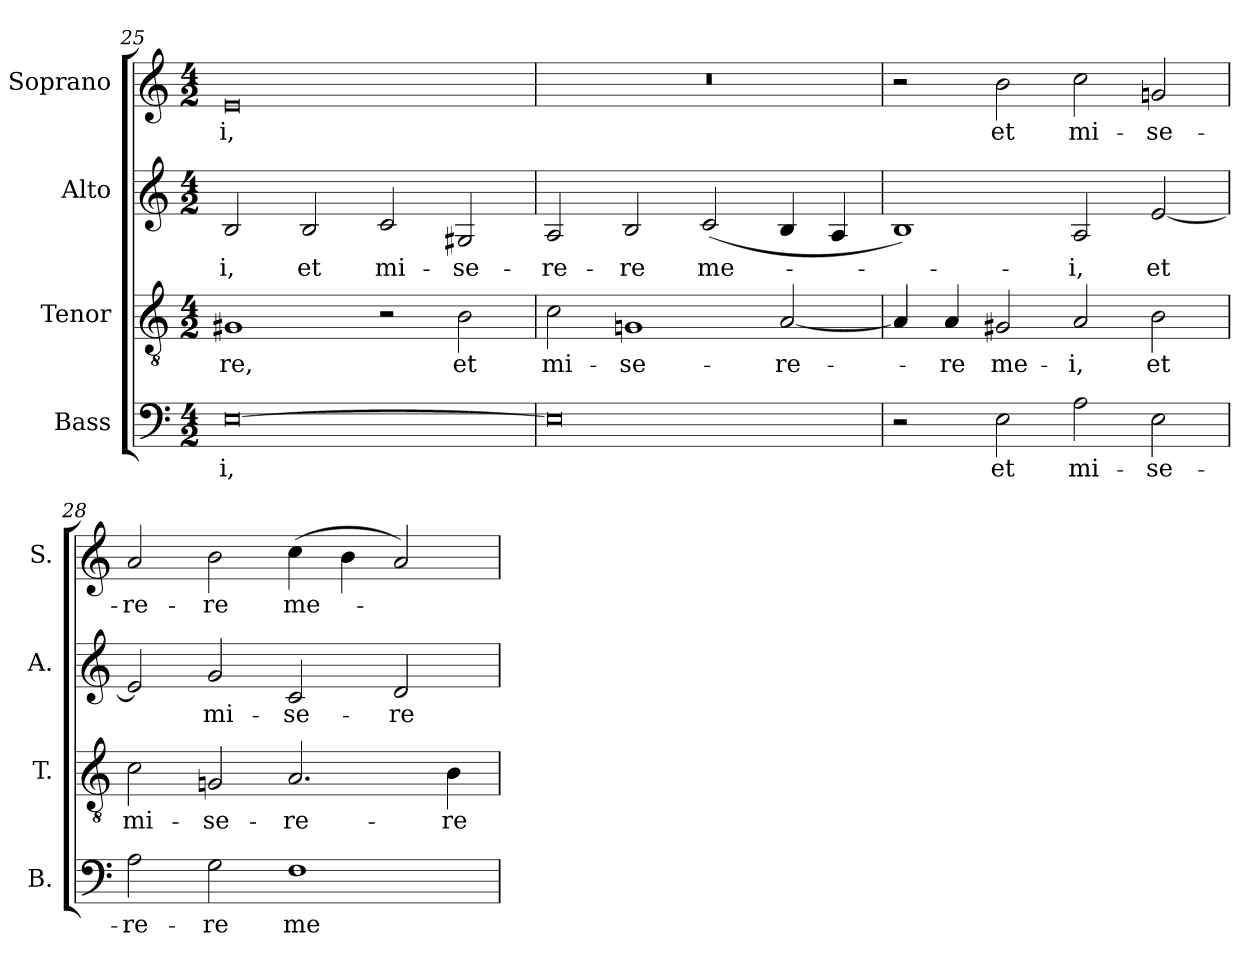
**kern	**text	**kern	**text	**kern	**text	**kern	**text
*part4	*part4	*part3	*part3	*part2	*part2	*part1	*part1
*staff4	*staff4	*staff3	*staff3	*staff2	*staff2	*staff1	*staff1
*I"Bass	*	*I"Tenor	*	*I"Alto	*	*I"Soprano	*
*I'B.	*	*I'T.	*	*I'A.	*	*I'S.	*
*clefF4	*	*clefGv2	*	*clefG2	*	*clefG2	*
*	*	*ITrd7c12	*	*	*	*	*
*k[]	*	*k[]	*	*k[]	*	*k[]	*
*C:	*	*C:	*	*C:	*	*C:	*
*M4/2	*	*M4/2	*	*M4/2	*	*M4/2	*
=25	=25	=25	=25	=25	=25	=25	=25
!	!LO:LY:b:color=#000000	!	!	!	!	!	!
!	!	!	!LO:LY:b:color=#000000	!	!	!	!
!	!	!	!	!	!LO:LY:b:color=#000000	!	!
!	!	!	!	!	!	!	!LO:LY:b:color=#000000
[0Ei	-i,	1GG#Xi	-re,	2Bi/	-i,	0ei	-i,
!	!	!	!	!	!LO:LY:b:color=#000000	!	!
.	.	.	.	2Bi/	et	.	.
!	!	!	!	!	!LO:LY:b:color=#000000	!	!
.	.	2r	.	2ci/	mi-	.	.
!	!	!	!LO:LY:b:color=#000000	!	!	!	!
!	!	!	!	!	!LO:LY:b:color=#000000	!	!
.	.	2BBi\	et	2G#Xi/	-se-	.	.
!!LO:LB:g=z
=26	=26	=26	=26	=26	=26	=26	=26
!	!	!	!LO:LY:b:color=#000000	!	!	!	!
!	!	!	!	!	!LO:LY:b:color=#000000	!LO:N:vis=1	!
0Ei]	.	2Ci\	mi-	2Ai/	-re-	0r	.
!	!	!	!LO:LY:b:color=#000000	!	!	!	!
!	!	!	!	!	!LO:LY:b:color=#000000	!	!
.	.	1GGni	-se-	2Bi/	-re	.	.
!	!	!	!	!	!LO:LY:b:color=#000000	!	!
.	.	.	.	(2ci/	me-	.	.
!	!	!	!LO:LY:b:color=#000000	!	!	!	!
.	.	[2AAi/	-re-	4Bi/	.	.	.
.	.	.	.	4Ai/	.	.	.
=27	=27	=27	=27	=27	=27	=27	=27
2r	.	4AAi/]	.	1Bi)	.	2r	.
!	!	!	!LO:LY:b:color=#000000	!	!	!	!
.	.	4AAi/	-re	.	.	.	.
!	!LO:LY:b:color=#000000	!	!	!	!	!	!
!	!	!	!LO:LY:b:color=#000000	!	!	!	!
!	!	!	!	!	!	!	!LO:LY:b:color=#000000
2Ei\	et	2GG#Xi/	me-	.	.	2bi\	et
!	!LO:LY:b:color=#000000	!	!	!	!	!	!
!	!	!	!LO:LY:b:color=#000000	!	!	!	!
!	!	!	!	!	!LO:LY:b:color=#000000	!	!
!	!	!	!	!	!	!	!LO:LY:b:color=#000000
2Ai\	mi-	2AAi/	-i,	2Ai/	-i,	2cci\	mi-
!	!LO:LY:b:color=#000000	!	!	!	!	!	!
!	!	!	!LO:LY:b:color=#000000	!	!	!	!
!	!	!	!	!	!LO:LY:b:color=#000000	!	!
!	!	!	!	!	!	!	!LO:LY:b:color=#000000
2Ei\	-se-	2BBi\	et	[2ei/	et	2gni/	-se-
=28	=28	=28	=28	=28	=28	=28	=28
!	!LO:LY:b:color=#000000	!	!	!	!	!	!
!	!	!	!LO:LY:b:color=#000000	!	!	!	!
!	!	!	!	!	!	!	!LO:LY:b:color=#000000
2Ai\	-re-	2Ci\	mi-	2ei/]	.	2ai/	-re-
!	!LO:LY:b:color=#000000	!	!	!	!	!	!
!	!	!	!LO:LY:b:color=#000000	!	!	!	!
!	!	!	!	!	!LO:LY:b:color=#000000	!	!
!	!	!	!	!	!	!	!LO:LY:b:color=#000000
2Gi\	-re	2GGni/	-se-	2gi/	mi-	2bi\	-re
!	!LO:LY:b:color=#000000	!	!	!	!	!	!
!	!	!	!LO:LY:b:color=#000000	!	!	!	!
!	!	!	!	!	!LO:LY:b:color=#000000	!	!
!	!	!	!	!	!	!	!LO:LY:b:color=#000000
1Fi	me-	2.AAi/	-re-	2ci/	-se-	(4cci\	me-
.	.	.	.	.	.	4bi\	.
!	!	!	!	!	!LO:LY:b:color=#000000	!	!
.	.	.	.	2di/	-re-	2ai/)	.
!	!	!	!LO:LY:b:color=#000000	!	!	!	!
.	.	4BBi\	-re	.	.	.	.
=	=	=	=	=	=	=	=
*-	*-	*-	*-	*-	*-	*-	*-
